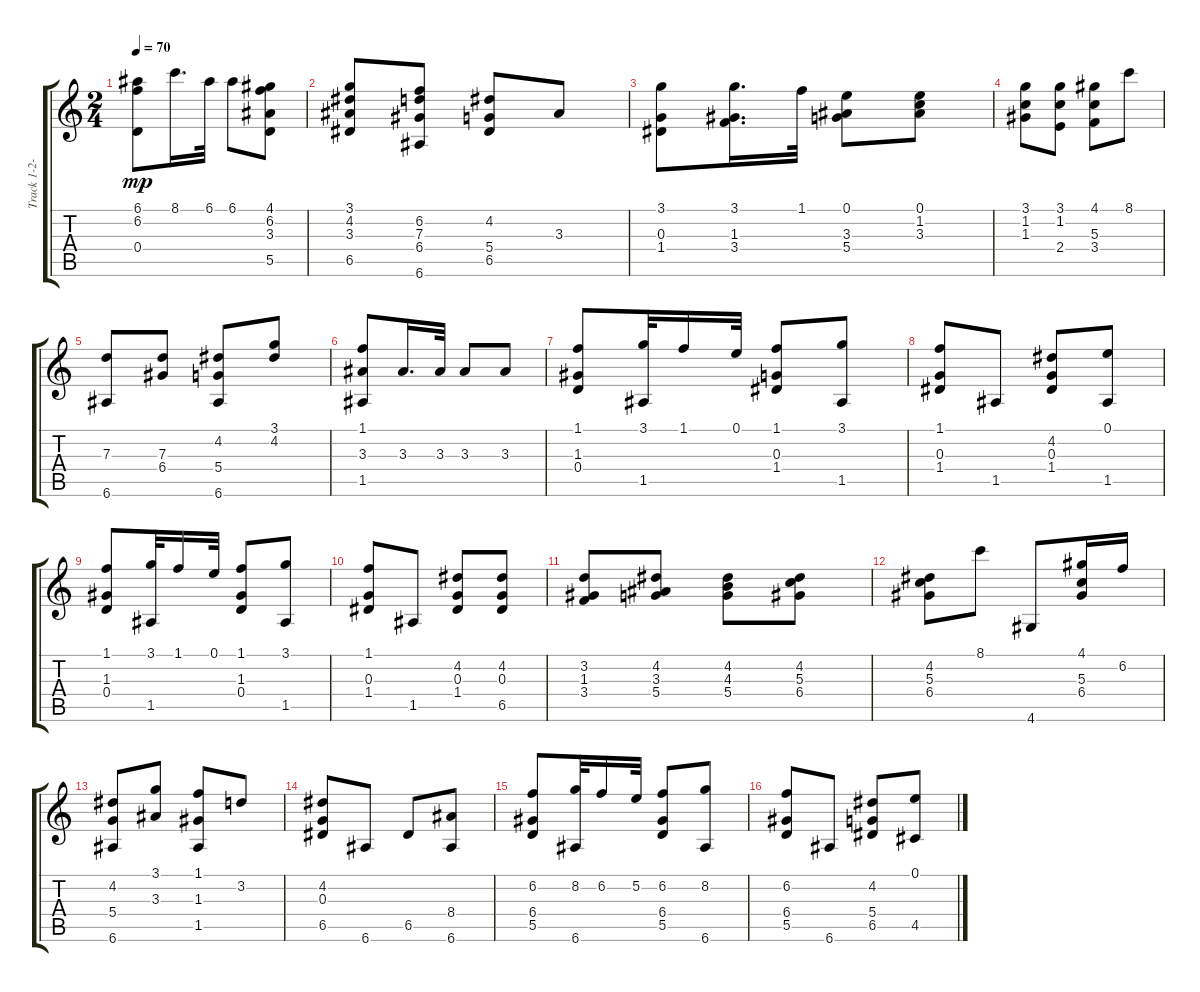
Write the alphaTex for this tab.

\track ("Track 1-2-3" "Track 1-2-") {instrument acousticguitarnylon}
\staff {score tabs}
\tuning (E4 B3 G3 D3 A2 E2) {hide}
\ts (2 4)
\tempo 70
\clef g2
\ks c
(6.1 6.2 0.4).8{dy mp} 8.1.16{d} 6.1.32 6.1.8 (4.1 6.2 3.3 5.5).8 |
(3.1 4.2 3.3 6.5).8 (6.2 7.3 6.4 6.6).8 (4.2 5.4 6.5).8 3.3.8 |
(3.1 0.3 1.4).8 (3.1 1.3 3.4).16{d} 1.1.32 (0.1 3.3 5.4).8 (0.1 1.2 3.3).8 |
(3.1 1.2 1.3).8 (3.1 1.2 2.4).8 (4.1 5.3 3.4).8 8.1.8 |
(7.3 6.6).8 (7.3 6.4).8 (4.2 5.4 6.6).8 (3.1 4.2).8 |
(1.1 3.3 1.5).8 3.3.16{d} 3.3.32 3.3.8 3.3.8 |
(1.1 1.3 0.4).8 (3.1 1.5).32 1.1.16 0.1.32 (1.1 0.3 1.4).8 (3.1 1.5).8 |
(1.1 0.3 1.4).8 1.5.8 (4.2 0.3 1.4).8 (0.1 1.5).8 |
(1.1 1.3 0.4).8 (3.1 1.5).32 1.1.16 0.1.32 (1.1 1.3 0.4).8 (3.1 1.5).8 |
(1.1 0.3 1.4).8 1.5.8 (4.2 0.3 1.4).8 (4.2 0.3 6.5).8 |
(3.2 1.3 3.4).8 (4.2 3.3 5.4).8 (4.2 4.3 5.4).8 (4.2 5.3 6.4).8 |
(4.2 5.3 6.4).8 8.1.8 4.6.8 (4.1 5.3 6.4).16 6.2.16 |
(4.2 5.4 6.6).8 (3.1 3.3).8 (1.1 1.3 1.5).8 3.2.8 |
(4.2 0.3 6.5).8 6.6.8 6.5.8 (8.4 6.6).8 |
(6.2 6.4 5.5).8 (8.2 6.6).32 6.2.16 5.2.32 (6.2 6.4 5.5).8 (8.2 6.6).8 |
(6.2 6.4 5.5).8 6.6.8 (4.2 5.4 6.5).8 (0.1 4.5).8
